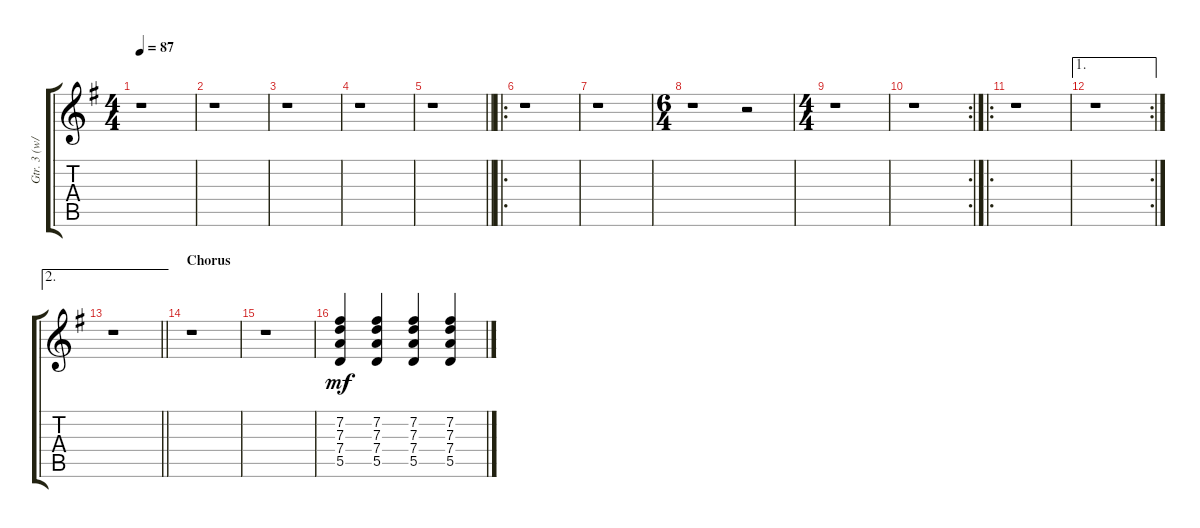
\track ("Gtr. 3 (w/Wha)" "Gtr. 3 (w/") {instrument distortionguitar}
\staff {score tabs}
\tuning (E4 B3 G3 D3 A2 E2) {hide}
\ts (4 4)
\tempo 87
\clef g2
\ks g
r.1{dy mf instrument distortionguitar} |
r.1 |
r.1 |
r.1 |
\barLineRight lightlight
r.1 |
\ro
r.1 |
r.1 |
\ts (6 4)
r.1 r.2 |
\ts (4 4)
r.1 |
\rc 2
r.1 |
\ro
r.1 |
\ae 1
\rc 2
r.1 |
\ae 2
\barLineRight lightlight
r.1 |
\section ("" "Chorus")
r.1 |
r.1 |
(7.2 7.3 7.4 5.5).4 (7.2 7.3 7.4 5.5).4 (7.2 7.3 7.4 5.5).4 (7.2 7.3 7.4 5.5).4
